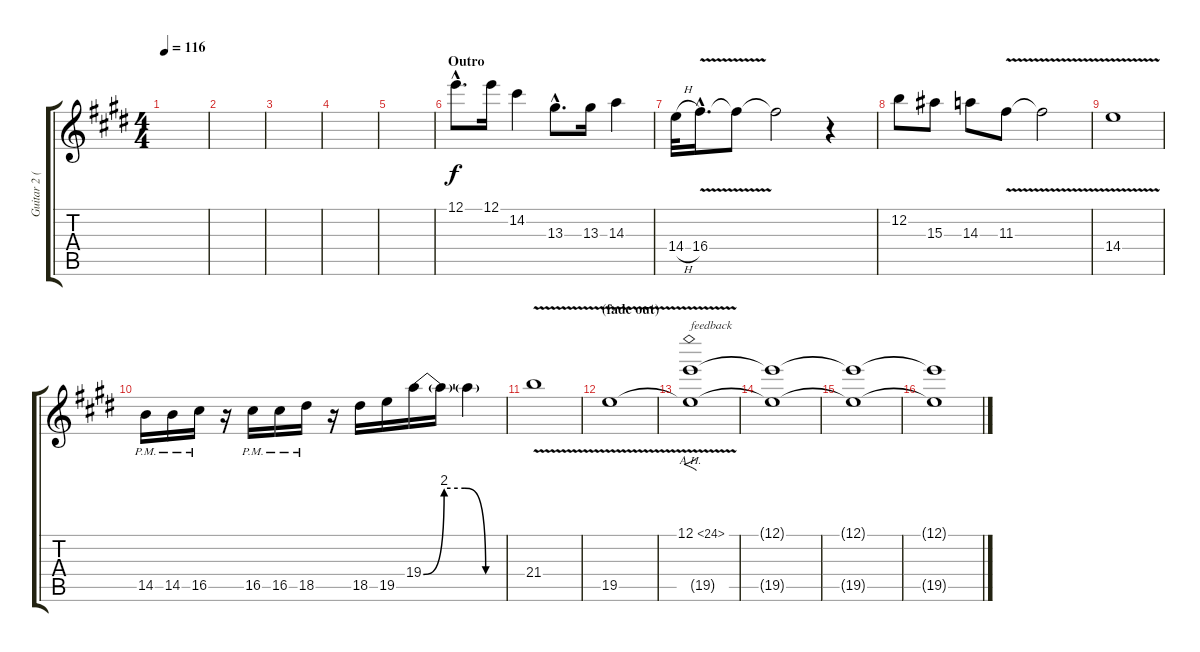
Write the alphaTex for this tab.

\track ("Guitar 2 (clean elec.) | Gibson Les Paul" "Guitar 2 (") {instrument electricguitarclean}
\staff {score tabs}
\tuning (E4 B3 G3 D3 A2 E2) {hide}
\ts (4 4)
\tempo 116
\clef g2
\ks c#minor
|
|
|
|
|
\section ("" "Outro")
12.1{hac}.8{d volume 16 instrument overdrivenguitar} 12.1.16 14.2.4 13.3{hac}.8{d} 13.3.16 14.3.4 |
14.4{h}.32 16.4{v hac}.16{d} 16.4{t}.8 16.4{t}.2 r.4 |
12.2.8 15.3.8 14.3.8 11.3{v}.8 11.3{t}.2 |
14.4{v}.1 |
14.5{pm}.16 14.5{pm}.16 16.5{pm}.16 r.16 16.5{pm}.16 16.5{pm}.16 18.5{pm}.16 r.16 18.5.16 19.5.16 19.4{be (custom 0 0 15 8 30 8 45 0 60 0)}.16 19.4{t}.16 19.4{t}.4 |
21.4{v}.1 |
\section ("" "(fade out)")
19.5{v}.1 |
(12.1{ah 12} 19.5{t}).1{f txt "feedback"} |
(12.1{t} 19.5{t}).1 |
(12.1{t} 19.5{t}).1 |
(12.1{t} 19.5{t}).1
